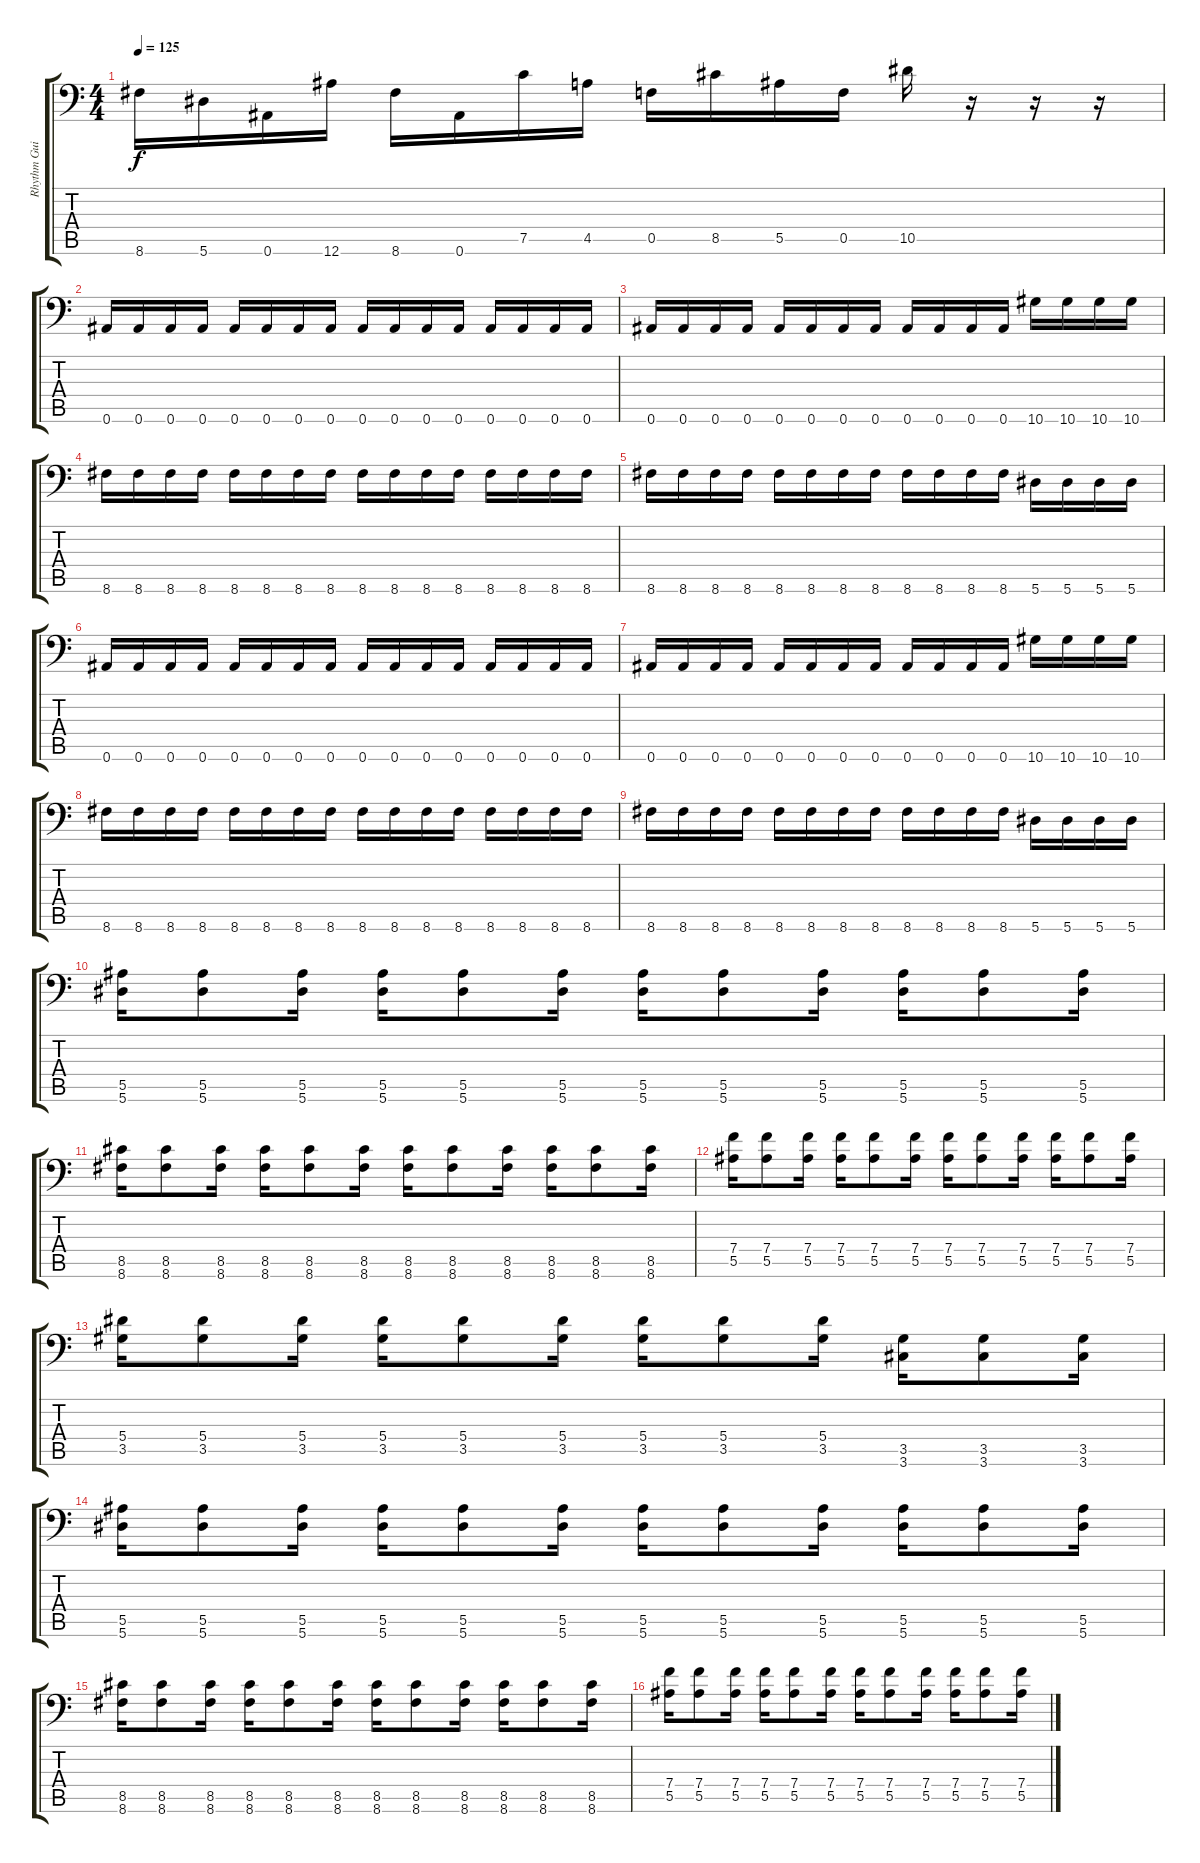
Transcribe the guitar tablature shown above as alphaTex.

\track ("Rhythm Guitar 1" "Rhythm Gui") {instrument distortionguitar}
\staff {score tabs}
\tuning (C4 G3 Eb3 Bb2 F2 Bb1) {hide}
\ts (4 4)
\tempo 125
\clef f4
\ks c
8.6.16{dy f} 5.6.16 0.6.16 12.6.16 8.6.16 0.6.16 7.5.16 4.5.16 0.5.16 8.5.16 5.5.16 0.5.16 10.5.16 r.16 r.16 r.16 |
0.6.16 0.6.16 0.6.16 0.6.16 0.6.16 0.6.16 0.6.16 0.6.16 0.6.16 0.6.16 0.6.16 0.6.16 0.6.16 0.6.16 0.6.16 0.6.16 |
0.6.16 0.6.16 0.6.16 0.6.16 0.6.16 0.6.16 0.6.16 0.6.16 0.6.16 0.6.16 0.6.16 0.6.16 10.6.16 10.6.16 10.6.16 10.6.16 |
8.6.16 8.6.16 8.6.16 8.6.16 8.6.16 8.6.16 8.6.16 8.6.16 8.6.16 8.6.16 8.6.16 8.6.16 8.6.16 8.6.16 8.6.16 8.6.16 |
8.6.16 8.6.16 8.6.16 8.6.16 8.6.16 8.6.16 8.6.16 8.6.16 8.6.16 8.6.16 8.6.16 8.6.16 5.6.16 5.6.16 5.6.16 5.6.16 |
0.6.16 0.6.16 0.6.16 0.6.16 0.6.16 0.6.16 0.6.16 0.6.16 0.6.16 0.6.16 0.6.16 0.6.16 0.6.16 0.6.16 0.6.16 0.6.16 |
0.6.16 0.6.16 0.6.16 0.6.16 0.6.16 0.6.16 0.6.16 0.6.16 0.6.16 0.6.16 0.6.16 0.6.16 10.6.16 10.6.16 10.6.16 10.6.16 |
8.6.16 8.6.16 8.6.16 8.6.16 8.6.16 8.6.16 8.6.16 8.6.16 8.6.16 8.6.16 8.6.16 8.6.16 8.6.16 8.6.16 8.6.16 8.6.16 |
8.6.16 8.6.16 8.6.16 8.6.16 8.6.16 8.6.16 8.6.16 8.6.16 8.6.16 8.6.16 8.6.16 8.6.16 5.6.16 5.6.16 5.6.16 5.6.16 |
(5.5 5.6).16 (5.5 5.6).8 (5.5 5.6).16 (5.5 5.6).16 (5.5 5.6).8 (5.5 5.6).16 (5.5 5.6).16 (5.5 5.6).8 (5.5 5.6).16 (5.5 5.6).16 (5.5 5.6).8 (5.5 5.6).16 |
(8.5 8.6).16 (8.5 8.6).8 (8.5 8.6).16 (8.5 8.6).16 (8.5 8.6).8 (8.5 8.6).16 (8.5 8.6).16 (8.5 8.6).8 (8.5 8.6).16 (8.5 8.6).16 (8.5 8.6).8 (8.5 8.6).16 |
(7.4 5.5).16 (7.4 5.5).8 (7.4 5.5).16 (7.4 5.5).16 (7.4 5.5).8 (7.4 5.5).16 (7.4 5.5).16 (7.4 5.5).8 (7.4 5.5).16 (7.4 5.5).16 (7.4 5.5).8 (7.4 5.5).16 |
(5.4 3.5).16 (5.4 3.5).8 (5.4 3.5).16 (5.4 3.5).16 (5.4 3.5).8 (5.4 3.5).16 (5.4 3.5).16 (5.4 3.5).8 (5.4 3.5).16 (3.5 3.6).16 (3.5 3.6).8 (3.5 3.6).16 |
(5.5 5.6).16 (5.5 5.6).8 (5.5 5.6).16 (5.5 5.6).16 (5.5 5.6).8 (5.5 5.6).16 (5.5 5.6).16 (5.5 5.6).8 (5.5 5.6).16 (5.5 5.6).16 (5.5 5.6).8 (5.5 5.6).16 |
(8.5 8.6).16 (8.5 8.6).8 (8.5 8.6).16 (8.5 8.6).16 (8.5 8.6).8 (8.5 8.6).16 (8.5 8.6).16 (8.5 8.6).8 (8.5 8.6).16 (8.5 8.6).16 (8.5 8.6).8 (8.5 8.6).16 |
(7.4 5.5).16 (7.4 5.5).8 (7.4 5.5).16 (7.4 5.5).16 (7.4 5.5).8 (7.4 5.5).16 (7.4 5.5).16 (7.4 5.5).8 (7.4 5.5).16 (7.4 5.5).16 (7.4 5.5).8 (7.4 5.5).16
